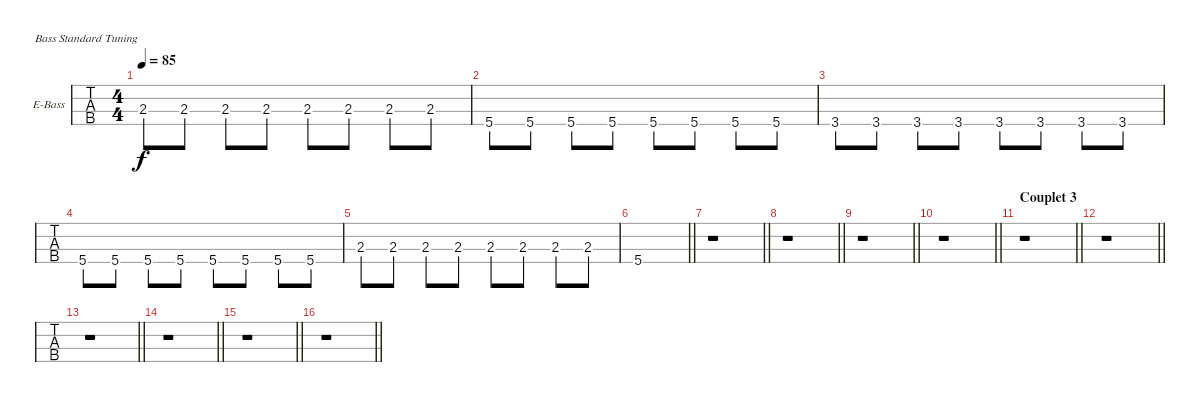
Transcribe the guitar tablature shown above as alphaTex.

\bracketExtendMode groupsimilarinstruments
\firstSystemTrackNameOrientation horizontal
\otherSystemsTrackNameOrientation horizontal
\chordDiagramsInScore
\track ("Basse" "E-Bass") {instrument electricbassfinger}
\staff {tabs}
\tuning (G2 D2 A1 E1)
\ts (4 4)
\tempo 85
\clef f4
\ks c
2.3.8{dy f} 2.3.8 2.3.8 2.3.8 2.3.8 2.3.8 2.3.8 2.3.8 |
5.4.8 5.4.8 5.4.8 5.4.8 5.4.8 5.4.8 5.4.8 5.4.8 |
3.4.8 3.4.8 3.4.8 3.4.8 3.4.8 3.4.8 3.4.8 3.4.8 |
5.4.8 5.4.8 5.4.8 5.4.8 5.4.8 5.4.8 5.4.8 5.4.8 |
2.3.8 2.3.8 2.3.8 2.3.8 2.3.8 2.3.8 2.3.8 2.3.8 |
\barLineRight lightlight
5.4.1 |
\barLineRight lightlight
r.1 |
\barLineRight lightlight
r.1 |
\barLineRight lightlight
r.1 |
\barLineRight lightlight
r.1 |
\section ("" "Couplet 3")
\barLineRight lightlight
r.1 |
\barLineRight lightlight
r.1 |
\barLineRight lightlight
r.1 |
\barLineRight lightlight
r.1 |
\barLineRight lightlight
r.1 |
\barLineRight lightlight
r.1
